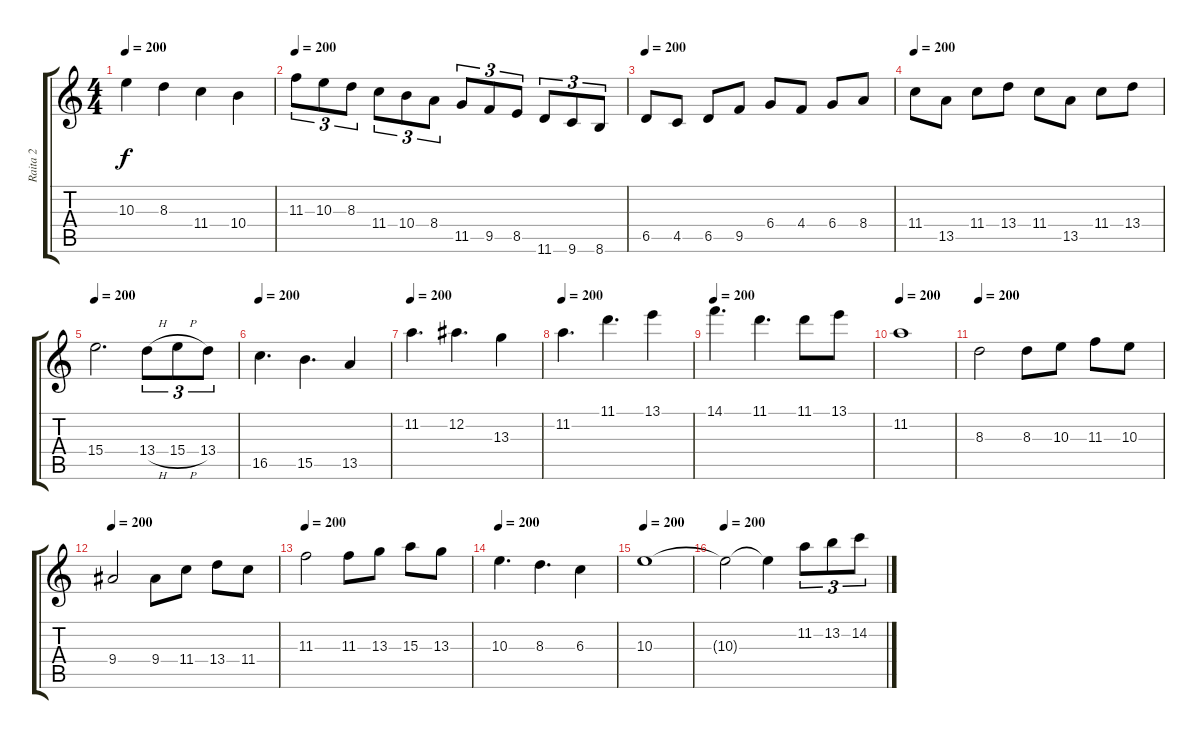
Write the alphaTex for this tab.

\track ("Raita 2" "Raita 2") {instrument distortionguitar}
\staff {score tabs}
\tuning (Eb4 Bb3 Gb3 Db3 Ab2 Eb2) {hide}
\ts (4 4)
\tempo 200
\clef g2
\ks c
10.3{t}.4{dy f} 8.3.4 11.4.4 10.4.4 |
\tempo 200
11.3.8{tu (3 2)} 10.3.8{tu (3 2)} 8.3.8{tu (3 2)} 11.4.8{tu (3 2)} 10.4.8{tu (3 2)} 8.4.8{tu (3 2)} 11.5.8{tu (3 2)} 9.5.8{tu (3 2)} 8.5.8{tu (3 2)} 11.6.8{tu (3 2)} 9.6.8{tu (3 2)} 8.6.8{tu (3 2)} |
\tempo 200
6.5.8 4.5.8 6.5.8 9.5.8 6.4.8 4.4.8 6.4.8 8.4.8 |
\tempo 200
11.4.8 13.5.8 11.4.8 13.4.8 11.4.8 13.5.8 11.4.8 13.4.8 |
\tempo 200
15.4.2{d} 13.4{h}.8{tu (3 2)} 15.4{h}.8{tu (3 2)} 13.4.8{tu (3 2)} |
\tempo 200
16.5.4{d} 15.5.4{d} 13.5.4 |
\tempo 200
11.2.4{d} 12.2.4{d} 13.3.4 |
\tempo 200
11.2.4{d} 11.1.4{d} 13.1.4 |
\tempo 200
14.1.4{d} 11.1.4{d} 11.1.8 13.1.8 |
\tempo 200
11.2.1 |
\tempo 200
8.3.2 8.3.8 10.3.8 11.3.8 10.3.8 |
\tempo 200
9.4.2 9.4.8 11.4.8 13.4.8 11.4.8 |
\tempo 200
11.3.2 11.3.8 13.3.8 15.3.8 13.3.8 |
\tempo 200
10.3.4{d} 8.3.4{d} 6.3.4 |
\tempo 200
10.3.1 |
\tempo 200
10.3{t}.2 10.3{t}.4 11.2.8{tu (3 2)} 13.2.8{tu (3 2)} 14.2.8{tu (3 2)}
